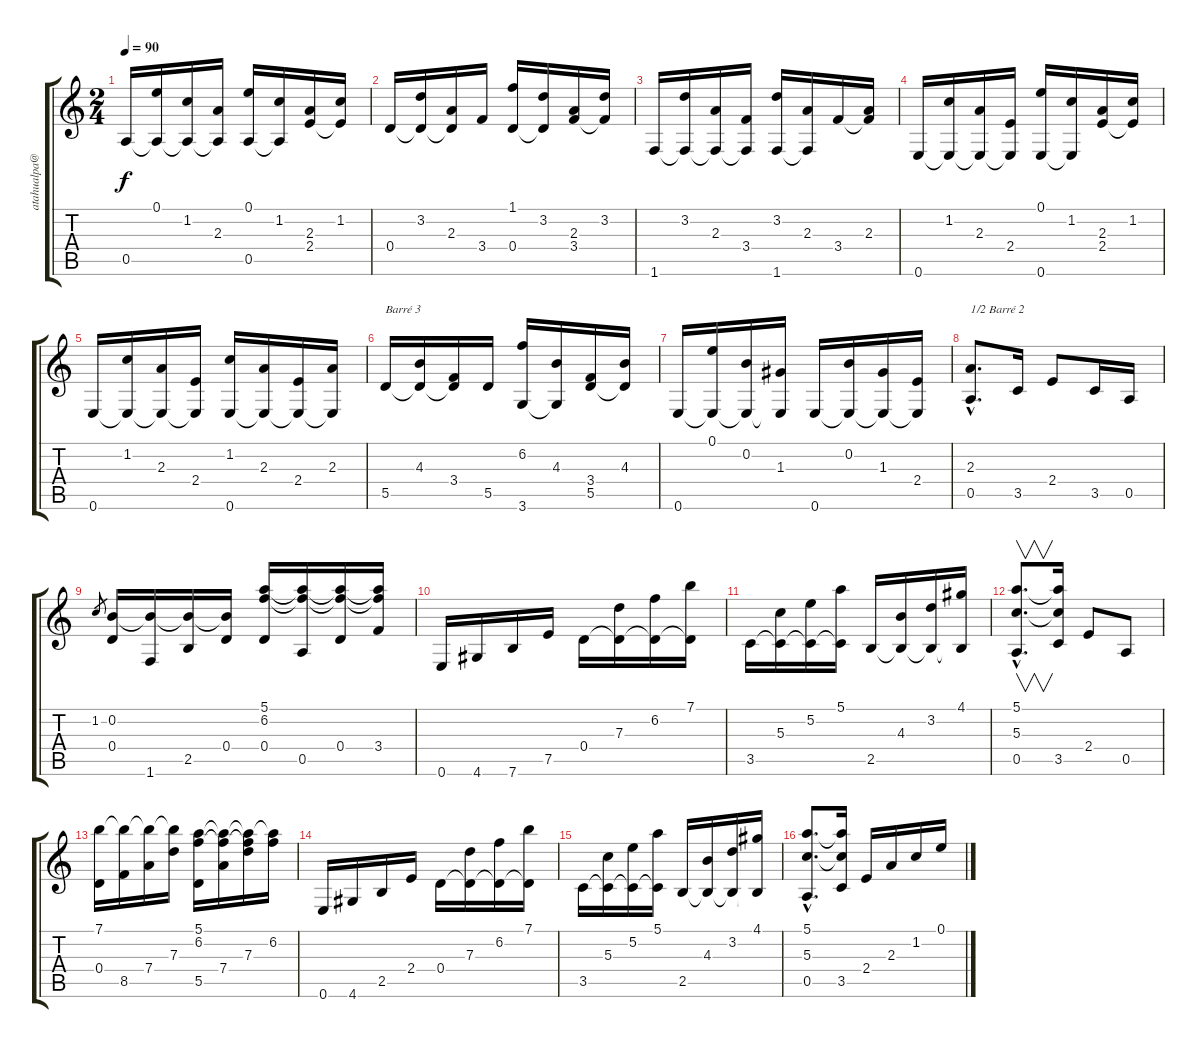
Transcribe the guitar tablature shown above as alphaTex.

\track ("" "atahualpa@") {instrument acousticguitarnylon}
\staff {score tabs}
\tuning (E4 B3 G3 D3 A2 E2) {hide}
\ts (2 4)
\tempo 90
\clef g2
\ks c
0.5.16{dy f instrument acousticguitarnylon} (0.1 0.5{t}).16 (1.2 0.5{t}).16 (2.3 0.5{t}).16 (0.1 0.5).16 (1.2 0.5{t}).16 (2.3 2.4).16 (1.2 2.4{t}).16 |
0.4.16 (3.2 0.4{t}).16 (2.3 0.4{t}).16 3.4.16 (1.1 0.4).16 (3.2 0.4{t}).16 (2.3 3.4).16 (3.2 3.4{t}).16 |
1.6.16 (3.2 1.6{t}).16 (2.3 1.6{t}).16 (3.4 1.6{t}).16 (3.2 1.6).16 (2.3 1.6{t}).16 3.4.16 (2.3 3.4{t}).16 |
0.6.16 (1.2 0.6{t}).16 (2.3 0.6{t}).16 (2.4 0.6{t}).16 (0.1 0.6).16 (1.2 0.6{t}).16 (2.3 2.4).16 (1.2 2.4{t}).16 |
0.6.16 (1.2 0.6{t}).16 (2.3 0.6{t}).16 (2.4 0.6{t}).16 (1.2 0.6).16 (2.3 0.6{t}).16 (2.4 0.6{t}).16 (2.3 0.6{t}).16 |
5.5.16{txt "Barré 3"} (4.3 5.5{t}).16 (3.4 5.5{t}).16 5.5.16 (6.2 3.6).16 (4.3 3.6{t}).16 (3.4 5.5).16 (4.3 5.5{t}).16 |
0.6.16 (0.1 0.6{t}).16 (0.2 0.6{t}).16 (1.3 0.6{t}).16 0.6.16 (0.2 0.6{t}).16 (1.3 0.6{t}).16 (2.4 0.6{t}).16 |
(2.3{hac} 0.5{hac}).8{d txt "1/2 Barré 2"} 3.5.16 2.4.8 3.5.16 0.5.16 |
1.2.8{gr} (0.2 0.4).16 (0.2{t} 1.6).16 (0.2{t} 2.5).16 (0.2{t} 0.4).16 (5.1 6.2 0.4).16 (5.1{t} 6.2{t} 0.5).16 (5.1{t} 6.2{t} 0.4).16 (5.1{t} 6.2{t} 3.4).16 |
0.6.16 4.6.16 7.6.16 7.5.16 0.4.16 (7.3 0.4{t}).16 (6.2 0.4{t}).16 (7.1 0.4{t}).16 |
3.5.16 (5.3 3.5{t}).16 (5.2 3.5{t}).16 (5.1 3.5{t}).16 2.5.16 (4.3 2.5{t}).16 (3.2 2.5{t}).16 (4.1 2.5{t}).16 |
(5.1{hac} 5.3{hac} 0.5{hac}).8{v d} (5.1{t} 5.3{t} 3.5).16 2.4.8 0.5.8 |
(7.1 0.4).16 (7.1{t} 8.5).16 (7.1{t} 7.4).16 (7.1{t} 7.3).16 (5.1 6.2 5.5).16 (5.1{t} 6.2{t} 7.4).16 (5.1{t} 6.2{t} 7.3).16 (5.1{t} 6.2).16 |
0.6.16 4.6.16 2.5.16 2.4.16 0.4.16 (7.3 0.4{t}).16 (6.2 0.4{t}).16 (7.1 0.4{t}).16 |
3.5.16 (5.3 3.5{t}).16 (5.2 3.5{t}).16 (5.1 3.5{t}).16 2.5.16 (4.3 2.5{t}).16 (3.2 2.5{t}).16 (4.1 2.5{t}).16 |
(5.1{hac} 5.3{hac} 0.5{hac}).8{d} (5.1{t} 5.3{t} 3.5).16 2.4.16 2.3.16 1.2.16 0.1.16
